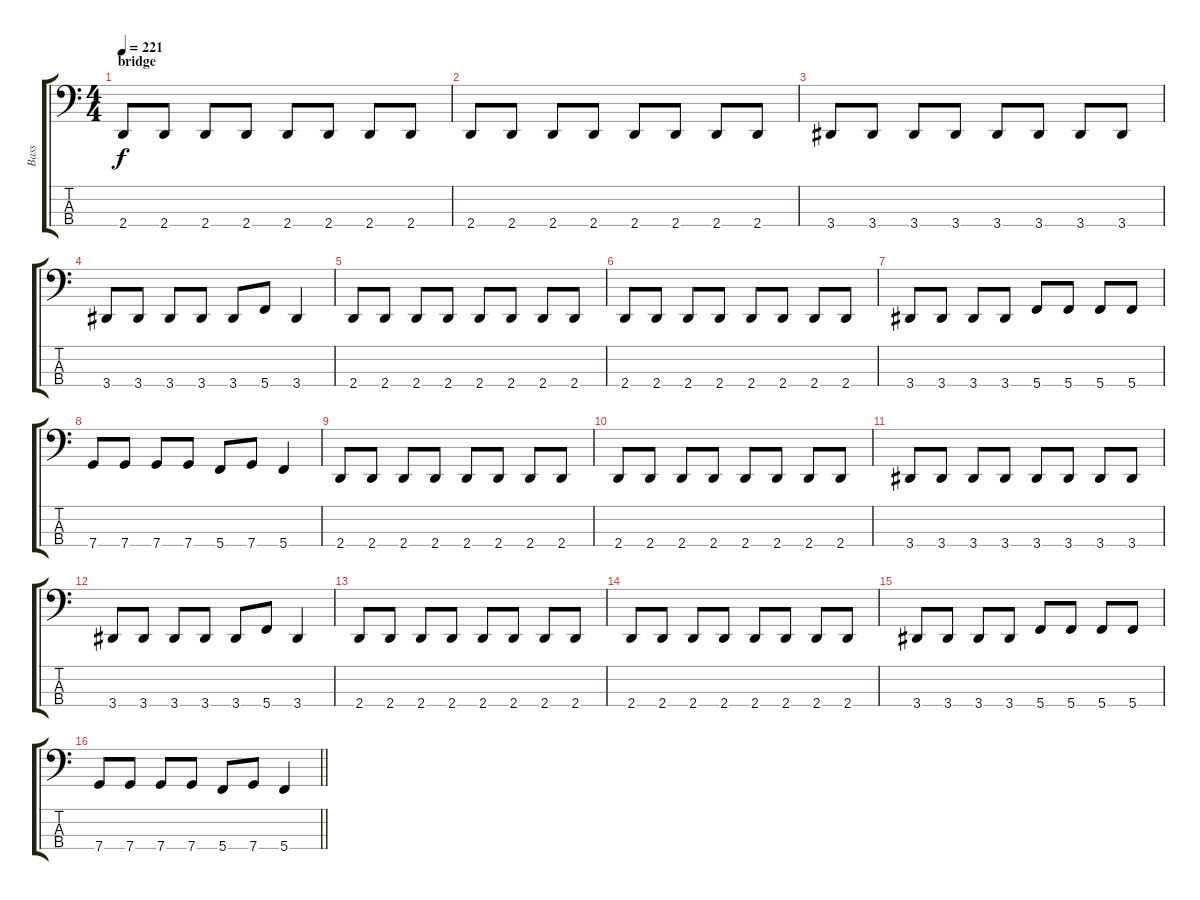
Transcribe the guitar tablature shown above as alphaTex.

\track ("Bass" "Bass") {instrument electricbasspick}
\staff {score tabs}
\tuning (F2 C2 G1 C1) {hide}
\ts (4 4)
\section ("" "bridge")
\tempo 221
\clef f4
\ks c
2.4.8{dy f} 2.4.8 2.4.8 2.4.8 2.4.8 2.4.8 2.4.8 2.4.8 |
2.4.8 2.4.8 2.4.8 2.4.8 2.4.8 2.4.8 2.4.8 2.4.8 |
3.4.8 3.4.8 3.4.8 3.4.8 3.4.8 3.4.8 3.4.8 3.4.8 |
3.4.8 3.4.8 3.4.8 3.4.8 3.4.8 5.4.8 3.4.4 |
2.4.8 2.4.8 2.4.8 2.4.8 2.4.8 2.4.8 2.4.8 2.4.8 |
2.4.8 2.4.8 2.4.8 2.4.8 2.4.8 2.4.8 2.4.8 2.4.8 |
3.4.8 3.4.8 3.4.8 3.4.8 5.4.8 5.4.8 5.4.8 5.4.8 |
7.4.8 7.4.8 7.4.8 7.4.8 5.4.8 7.4.8 5.4.4 |
2.4.8 2.4.8 2.4.8 2.4.8 2.4.8 2.4.8 2.4.8 2.4.8 |
2.4.8 2.4.8 2.4.8 2.4.8 2.4.8 2.4.8 2.4.8 2.4.8 |
3.4.8 3.4.8 3.4.8 3.4.8 3.4.8 3.4.8 3.4.8 3.4.8 |
3.4.8 3.4.8 3.4.8 3.4.8 3.4.8 5.4.8 3.4.4 |
2.4.8 2.4.8 2.4.8 2.4.8 2.4.8 2.4.8 2.4.8 2.4.8 |
2.4.8 2.4.8 2.4.8 2.4.8 2.4.8 2.4.8 2.4.8 2.4.8 |
3.4.8 3.4.8 3.4.8 3.4.8 5.4.8 5.4.8 5.4.8 5.4.8 |
\barLineRight lightlight
7.4.8 7.4.8 7.4.8 7.4.8 5.4.8 7.4.8 5.4.4
